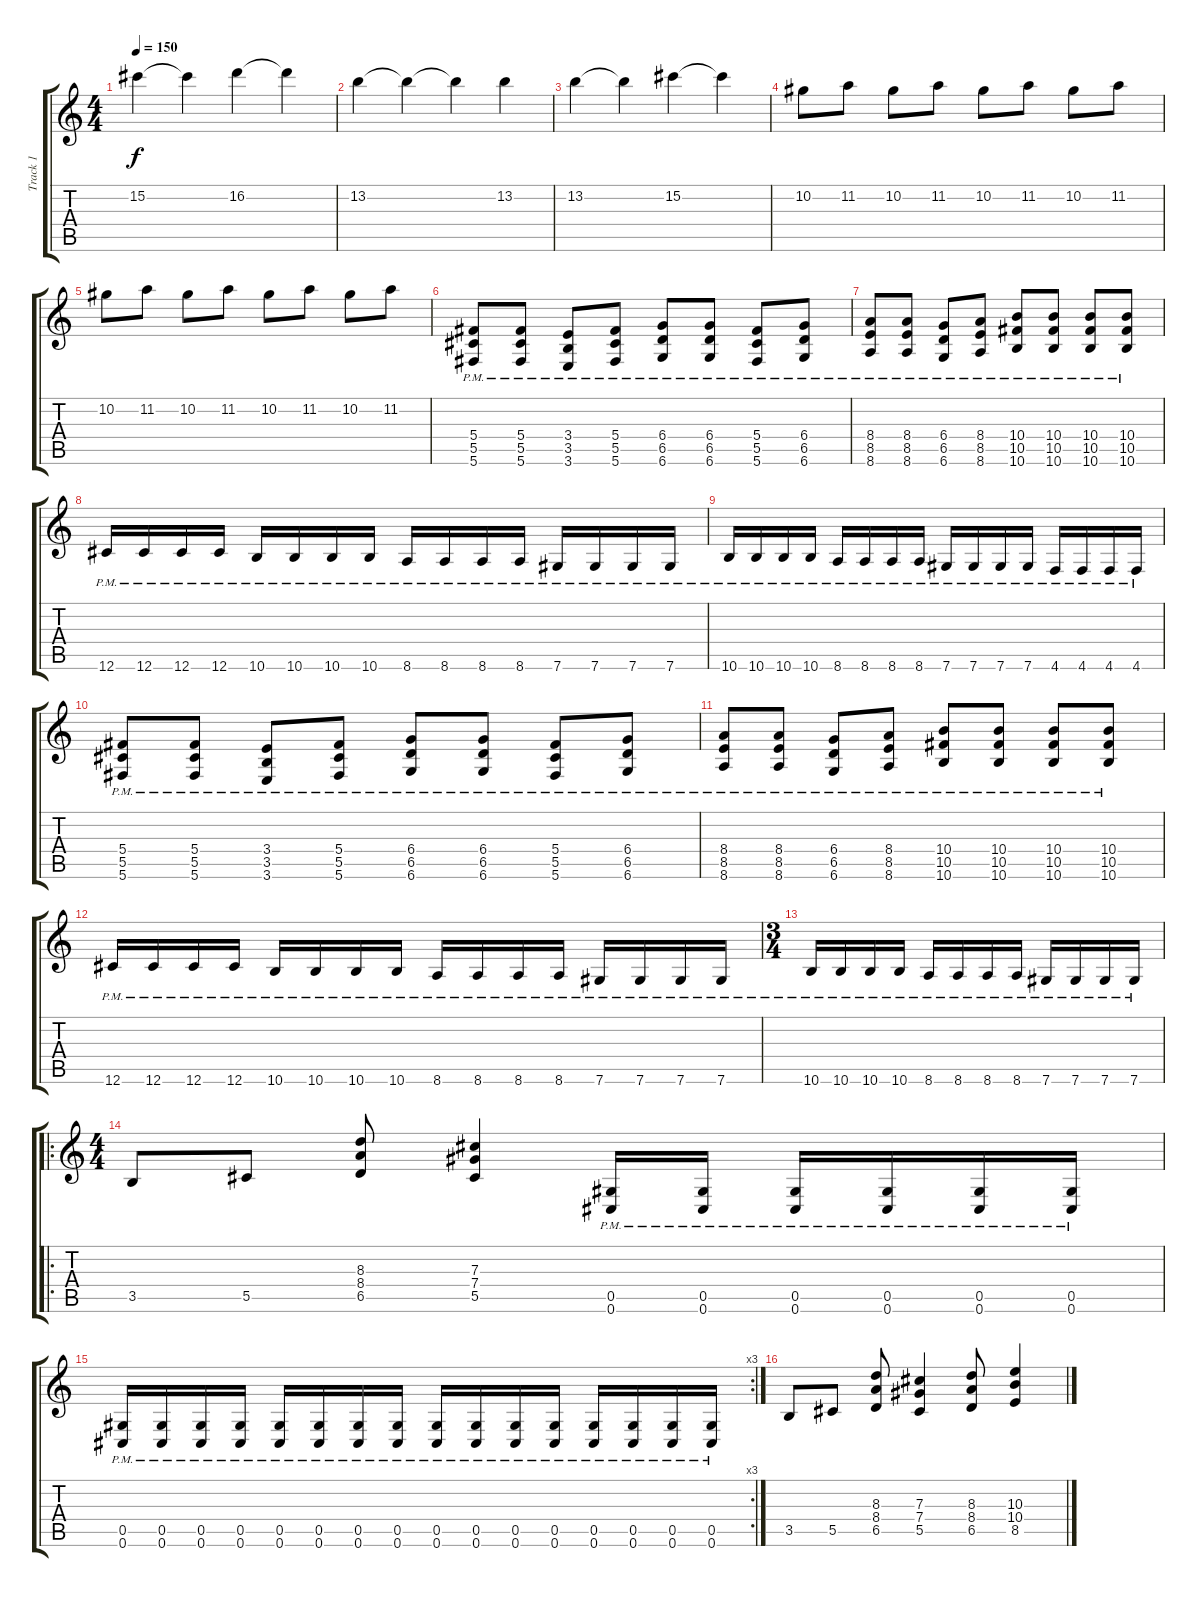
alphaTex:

\track ("Track 1" "Track 1") {instrument overdrivenguitar}
\staff {score tabs}
\tuning (Eb4 Bb3 Gb3 Db3 Ab2 Db2) {hide}
\ts (4 4)
\tempo 150
\clef g2
\ks c
15.2.4{dy f} 15.2{t}.4 16.2.4 16.2{t}.4 |
13.2.4 13.2{t}.4 13.2{t}.4 13.2.4 |
13.2.4 13.2{t}.4 15.2.4 15.2{t}.4 |
10.2.8 11.2.8 10.2.8 11.2.8 10.2.8 11.2.8 10.2.8 11.2.8 |
10.2.8 11.2.8 10.2.8 11.2.8 10.2.8 11.2.8 10.2.8 11.2.8 |
(5.4{pm} 5.5{pm} 5.6{pm}).8 (5.4{pm} 5.5{pm} 5.6{pm}).8 (3.4{pm} 3.5{pm} 3.6{pm}).8 (5.4{pm} 5.5{pm} 5.6{pm}).8 (6.4{pm} 6.5{pm} 6.6{pm}).8 (6.4{pm} 6.5{pm} 6.6{pm}).8 (5.4{pm} 5.5{pm} 5.6{pm}).8 (6.4{pm} 6.5{pm} 6.6{pm}).8 |
(8.4{pm} 8.5{pm} 8.6{pm}).8 (8.4{pm} 8.5{pm} 8.6{pm}).8 (6.4{pm} 6.5{pm} 6.6{pm}).8 (8.4{pm} 8.5{pm} 8.6{pm}).8 (10.4{pm} 10.5{pm} 10.6{pm}).8 (10.4{pm} 10.5{pm} 10.6{pm}).8 (10.4{pm} 10.5{pm} 10.6{pm}).8 (10.4{pm} 10.5{pm} 10.6{pm}).8 |
12.6{pm}.16 12.6{pm}.16 12.6{pm}.16 12.6{pm}.16 10.6{pm}.16 10.6{pm}.16 10.6{pm}.16 10.6{pm}.16 8.6{pm}.16 8.6{pm}.16 8.6{pm}.16 8.6{pm}.16 7.6{pm}.16 7.6{pm}.16 7.6{pm}.16 7.6{pm}.16 |
10.6{pm}.16 10.6{pm}.16 10.6{pm}.16 10.6{pm}.16 8.6{pm}.16 8.6{pm}.16 8.6{pm}.16 8.6{pm}.16 7.6{pm}.16 7.6{pm}.16 7.6{pm}.16 7.6{pm}.16 4.6{pm}.16 4.6{pm}.16 4.6{pm}.16 4.6{pm}.16 |
(5.4{pm} 5.5{pm} 5.6{pm}).8 (5.4{pm} 5.5{pm} 5.6{pm}).8 (3.4{pm} 3.5{pm} 3.6{pm}).8 (5.4{pm} 5.5{pm} 5.6{pm}).8 (6.4{pm} 6.5{pm} 6.6{pm}).8 (6.4{pm} 6.5{pm} 6.6{pm}).8 (5.4{pm} 5.5{pm} 5.6{pm}).8 (6.4{pm} 6.5{pm} 6.6{pm}).8 |
(8.4{pm} 8.5{pm} 8.6{pm}).8 (8.4{pm} 8.5{pm} 8.6{pm}).8 (6.4{pm} 6.5{pm} 6.6{pm}).8 (8.4{pm} 8.5{pm} 8.6{pm}).8 (10.4{pm} 10.5{pm} 10.6{pm}).8 (10.4{pm} 10.5{pm} 10.6{pm}).8 (10.4{pm} 10.5{pm} 10.6{pm}).8 (10.4{pm} 10.5{pm} 10.6{pm}).8 |
12.6{pm}.16 12.6{pm}.16 12.6{pm}.16 12.6{pm}.16 10.6{pm}.16 10.6{pm}.16 10.6{pm}.16 10.6{pm}.16 8.6{pm}.16 8.6{pm}.16 8.6{pm}.16 8.6{pm}.16 7.6{pm}.16 7.6{pm}.16 7.6{pm}.16 7.6{pm}.16 |
\ts (3 4)
10.6{pm}.16 10.6{pm}.16 10.6{pm}.16 10.6{pm}.16 8.6{pm}.16 8.6{pm}.16 8.6{pm}.16 8.6{pm}.16 7.6{pm}.16 7.6{pm}.16 7.6{pm}.16 7.6{pm}.16 |
\ro
\ts (4 4)
3.5.8 5.5.8 (8.3 8.4 6.5).8 (7.3 7.4 5.5).4 (0.5{pm} 0.6{pm}).16 (0.5{pm} 0.6{pm}).16 (0.5{pm} 0.6{pm}).16 (0.5{pm} 0.6{pm}).16 (0.5{pm} 0.6{pm}).16 (0.5{pm} 0.6{pm}).16 |
\rc 3
(0.5{pm} 0.6{pm}).16 (0.5{pm} 0.6{pm}).16 (0.5{pm} 0.6{pm}).16 (0.5{pm} 0.6{pm}).16 (0.5{pm} 0.6{pm}).16 (0.5{pm} 0.6{pm}).16 (0.5{pm} 0.6{pm}).16 (0.5{pm} 0.6{pm}).16 (0.5{pm} 0.6{pm}).16 (0.5{pm} 0.6{pm}).16 (0.5{pm} 0.6{pm}).16 (0.5{pm} 0.6{pm}).16 (0.5{pm} 0.6{pm}).16 (0.5{pm} 0.6{pm}).16 (0.5{pm} 0.6{pm}).16 (0.5{pm} 0.6{pm}).16 |
3.5.8 5.5.8 (8.3 8.4 6.5).8 (7.3 7.4 5.5).4 (8.3 8.4 6.5).8 (10.3 10.4 8.5).4
